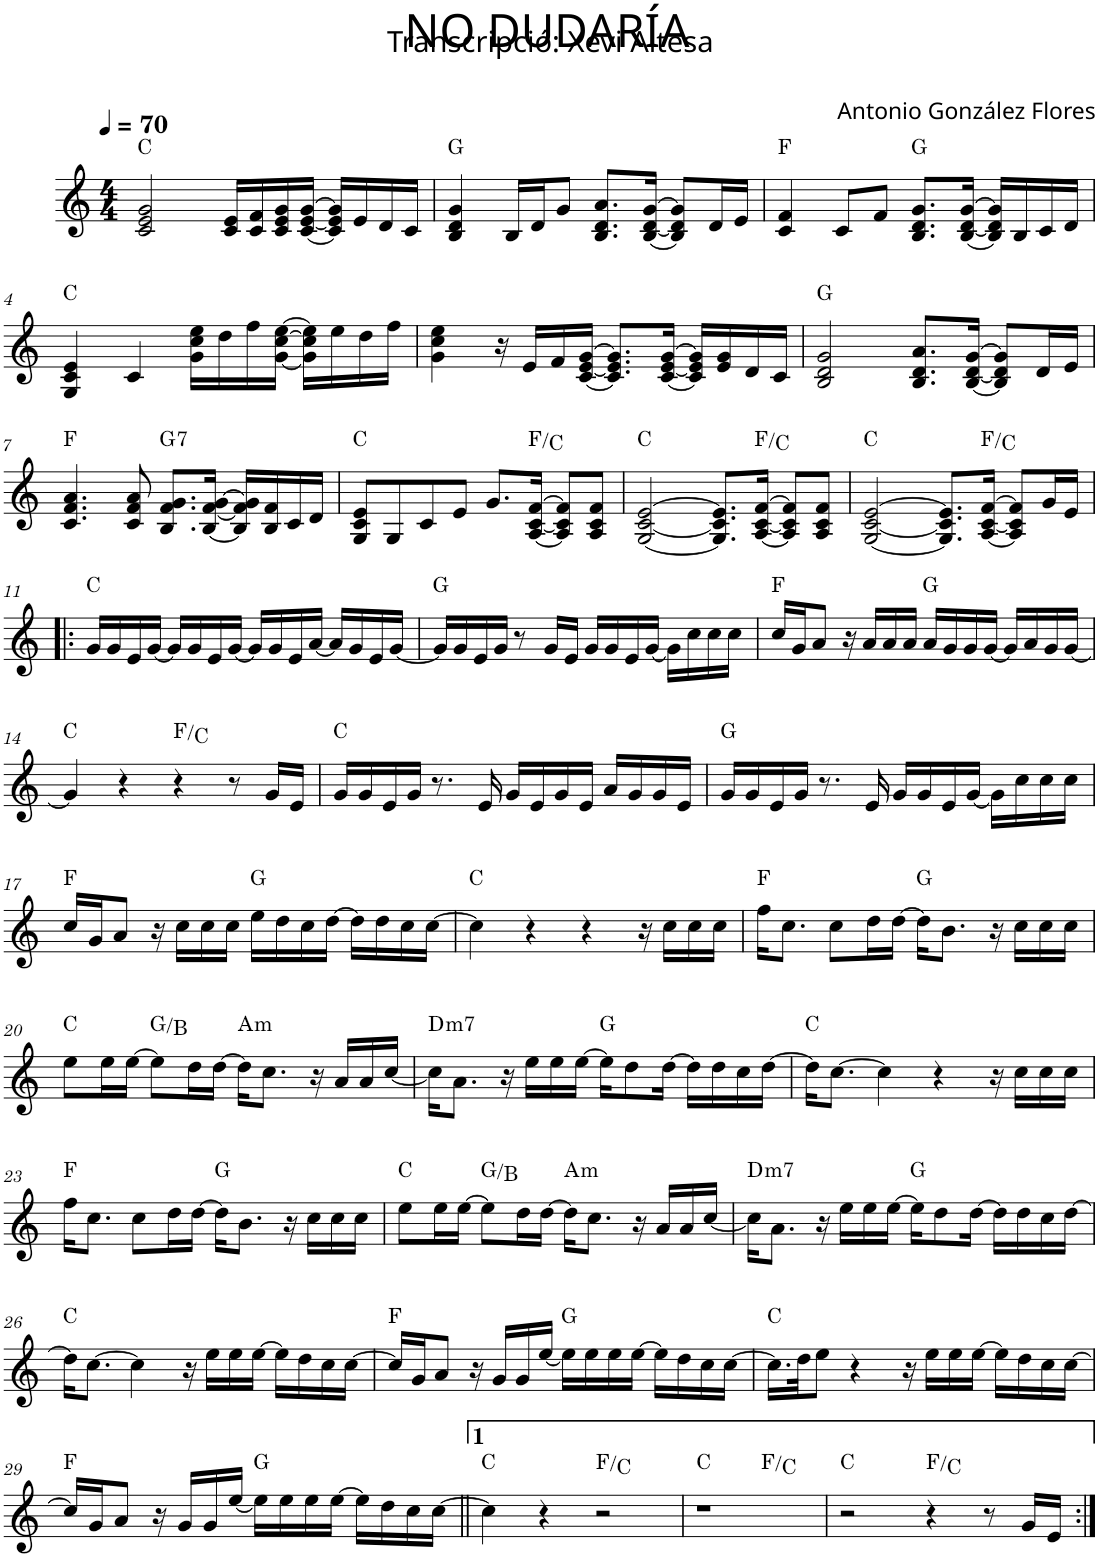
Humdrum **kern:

**kern	**harte
*part1	*part1
*staff1	*
*I"P1	*
*clefG2	*
*k[]	*
*M4/4	*
*MM70	*
=1	=1
2c/ 2e/ 2g/	C:maj
16c/ 16e/LL	.
16c/ 16f/	.
16c/ 16e/ 16g/	.
[<16c/ [<16e/ [>16g/JJ	.
16c/] 16e/] 16g/]LL	.
16e/	.
16d/	.
16c/JJ	.
=2	=2
4B/ 4d/ 4g/	G:maj
16B/LL	.
16d/J	.
8g/J	.
8.B/ 8.d/ 8.a/L	.
[<16B/ [<16d/ [>16g/Jk	.
8B/] 8d/] 8g/]L	.
16d/L	.
16e/JJ	.
=3	=3
4c/ 4f/	F:maj
8c/L	.
8f/J	.
8.B/ 8.d/ 8.g/L	G:maj
[<16B/ [<16d/ [>16g/Jk	.
16B/] 16d/] 16g/]LL	.
16B/	.
16c/	.
16d/JJ	.
!!LO:LB:g=z
=4	=4
4G/ 4c/ 4e/	C:maj
4c/	.
16g\ 16cc\ 16ee\LL	.
16dd\	.
16ff\	.
[<16g\ [>16cc\ [>16ee\JJ	.
16g\] 16cc\] 16ee\]LL	.
16ee\	.
16dd\	.
16ff\JJ	.
=5	=5
4g\ 4cc\ 4ee\	.
16r	.
16e/LL	.
16f/	.
[<16c/ [<16e/ [>16g/JJ	.
8.c/] 8.e/] 8.g/]L	.
[<16c/ [<16e/ [>16g/Jk	.
16c/] 16e/] 16g/]LL	.
16e/ 16g/	.
16d/	.
16c/JJ	.
=6	=6
2B/ 2d/ 2g/	G:maj
8.B/ 8.d/ 8.a/L	.
[<16B/ [<16d/ [>16g/Jk	.
8B/] 8d/] 8g/]L	.
16d/L	.
16e/JJ	.
!!LO:LB:g=z
=7	=7
4.c/ 4.f/ 4.a/	F:maj
8c/ 8f/ 8a/	.
!	!LO:H:kt=7
8.B/ 8.f/ 8.g/L	G:7
[<16B/ [<16f/ [>16g/Jk	.
16B/] 16f/] 16g/]LL	.
16B/ 16f/	.
16c/	.
16d/JJ	.
=8	=8
8G/ 8c/ 8e/L	C:maj
8G/	.
8c/	.
8e/J	.
8.g/L	.
[<16A/ [<16c/ [>16f/Jk	F:maj/5
8A/] 8c/] 8f/]L	.
8A/ 8c/ 8f/J	.
=9	=9
[<2G/ [<2c/ [>2e/	C:maj
8.G/] 8.c/] 8.e/]L	.
[<16A/ [<16c/ [>16f/Jk	F:maj/5
8A/] 8c/] 8f/]L	.
8A/ 8c/ 8f/J	.
=10	=10
[<2G/ [<2c/ [>2e/	C:maj
8.G/] 8.c/] 8.e/]L	.
[<16A/ [<16c/ [>16f/Jk	F:maj/5
8A/] 8c/] 8f/]L	.
16g/L	.
16e/JJ	.
!!LO:LB:g=z
=11!|:	=11!|:
16g/LL	C:maj
16g/	.
16e/	.
[<16g/JJ	.
16g/LL]	.
16g/	.
16e/	.
[<16g/JJ	.
16g/LL]	.
16g/	.
16e/	.
[<16a/JJ	.
16a/LL]	.
16g/	.
16e/	.
[<16g/JJ	.
=12	=12
16g/LL]	G:maj
16g/	.
16e/	.
16g/JJ	.
8r	.
16g/LL	.
16e/JJ	.
16g/LL	.
16g/	.
16e/	.
[<16g/JJ	.
16g\LL]	.
16cc\	.
16cc\	.
16cc\JJ	.
=13	=13
16cc/LL	F:maj
16g/J	.
8a/J	.
16r	.
16a/LL	.
16a/	.
16a/JJ	.
16a/LL	G:maj
16g/	.
16g/	.
[<16g/JJ	.
16g/LL]	.
16a/	.
16g/	.
[<16g/JJ	.
!!LO:LB:g=z
=14	=14
4g/]	C:maj
4r	.
4r	F:maj/5
8r	.
16g/LL	.
16e/JJ	.
=15	=15
16g/LL	C:maj
16g/	.
16e/	.
16g/JJ	.
8.r	.
16e/	.
16g/LL	.
16e/	.
16g/	.
16e/JJ	.
16a/LL	.
16g/	.
16g/	.
16e/JJ	.
=16	=16
16g/LL	G:maj
16g/	.
16e/	.
16g/JJ	.
8.r	.
16e/	.
16g/LL	.
16g/	.
16e/	.
[<16g/JJ	.
16g\LL]	.
16cc\	.
16cc\	.
16cc\JJ	.
!!LO:LB:g=z
=17	=17
16cc/LL	F:maj
16g/J	.
8a/J	.
16r	.
16cc\LL	.
16cc\	.
16cc\JJ	.
16ee\LL	G:maj
16dd\	.
16cc\	.
[>16dd\JJ	.
16dd\LL]	.
16dd\	.
16cc\	.
[>16cc\JJ	.
=18	=18
4cc\]	C:maj
4r	.
4r	.
16r	.
16cc\LL	.
16cc\	.
16cc\JJ	.
=19	=19
16ff\KL	F:maj
8.cc\J	.
8cc\L	.
16dd\L	.
[>16dd\JJ	.
16dd\KL]	G:maj
8.b\J	.
16r	.
16cc\LL	.
16cc\	.
16cc\JJ	.
!!LO:LB:g=z
=20	=20
8ee\L	C:maj
16ee\L	.
[>16ee\JJ	.
8ee\L]	G:maj/3
16dd\L	.
[>16dd\JJ	.
!	!LO:H:kt=m
16dd\KL]	A:min
8.cc\J	.
16r	.
16a/LL	.
16a/	.
[<16cc/JJ	.
=21	=21
!	!LO:H:kt=m7
16cc\KL]	D:min7
8.a\J	.
16r	.
16ee\LL	.
16ee\	.
[>16ee\JJ	.
16ee\KL]	G:maj
8dd\	.
[>16dd\Jk	.
16dd\LL]	.
16dd\	.
16cc\	.
[>16dd\JJ	.
=22	=22
16dd\KL]	C:maj
[>8.cc\J	.
4cc\]	.
4r	.
16r	.
16cc\LL	.
16cc\	.
16cc\JJ	.
!!LO:LB:g=z
=23	=23
16ff\KL	F:maj
8.cc\J	.
8cc\L	.
16dd\L	.
[>16dd\JJ	.
16dd\KL]	G:maj
8.b\J	.
16r	.
16cc\LL	.
16cc\	.
16cc\JJ	.
=24	=24
8ee\L	C:maj
16ee\L	.
[>16ee\JJ	.
8ee\L]	G:maj/3
16dd\L	.
[>16dd\JJ	.
!	!LO:H:kt=m
16dd\KL]	A:min
8.cc\J	.
16r	.
16a/LL	.
16a/	.
[<16cc/JJ	.
=25	=25
!	!LO:H:kt=m7
16cc\KL]	D:min7
8.a\J	.
16r	.
16ee\LL	.
16ee\	.
[>16ee\JJ	.
16ee\KL]	G:maj
8dd\	.
[>16dd\Jk	.
16dd\LL]	.
16dd\	.
16cc\	.
[>16dd\JJ	.
!!LO:LB:g=z
=26	=26
16dd\KL]	C:maj
[>8.cc\J	.
4cc\]	.
16r	.
16ee\LL	.
16ee\	.
[>16ee\JJ	.
16ee\LL]	.
16dd\	.
16cc\	.
[>16cc\JJ	.
=27	=27
16cc/LL]	F:maj
16g/J	.
8a/J	.
16r	.
16g/LL	.
16g/	.
[<16ee/JJ	.
16ee\LL]	G:maj
16ee\	.
16ee\	.
[>16ee\JJ	.
16ee\LL]	.
16dd\	.
16cc\	.
[>16cc\JJ	.
=28	=28
16.cc\LL]	C:maj
32dd\JK	.
8ee\J	.
4r	.
16r	.
16ee\LL	.
16ee\	.
[>16ee\JJ	.
16ee\LL]	.
16dd\	.
16cc\	.
[>16cc\JJ	.
!!LO:LB:g=z
=29	=29
16cc/LL]	F:maj
16g/J	.
8a/J	.
16r	.
16g/LL	.
16g/	.
[<16ee/JJ	.
16ee\LL]	G:maj
16ee\	.
16ee\	.
[>16ee\JJ	.
16ee\LL]	.
16dd\	.
16cc\	.
[>16cc\JJ	.
=30||	=30||
4cc\]	C:maj
4r	.
2r	F:maj/5
=31	=31
*^	*
1r	2ryy	C:maj
.	2ryy	F:maj/5
*v	*v	*
=32	=32
2r	C:maj
4r	F:maj/5
8r	.
16g/LL	.
16e/JJ	.
=:|!	=:|!
*-	*-
